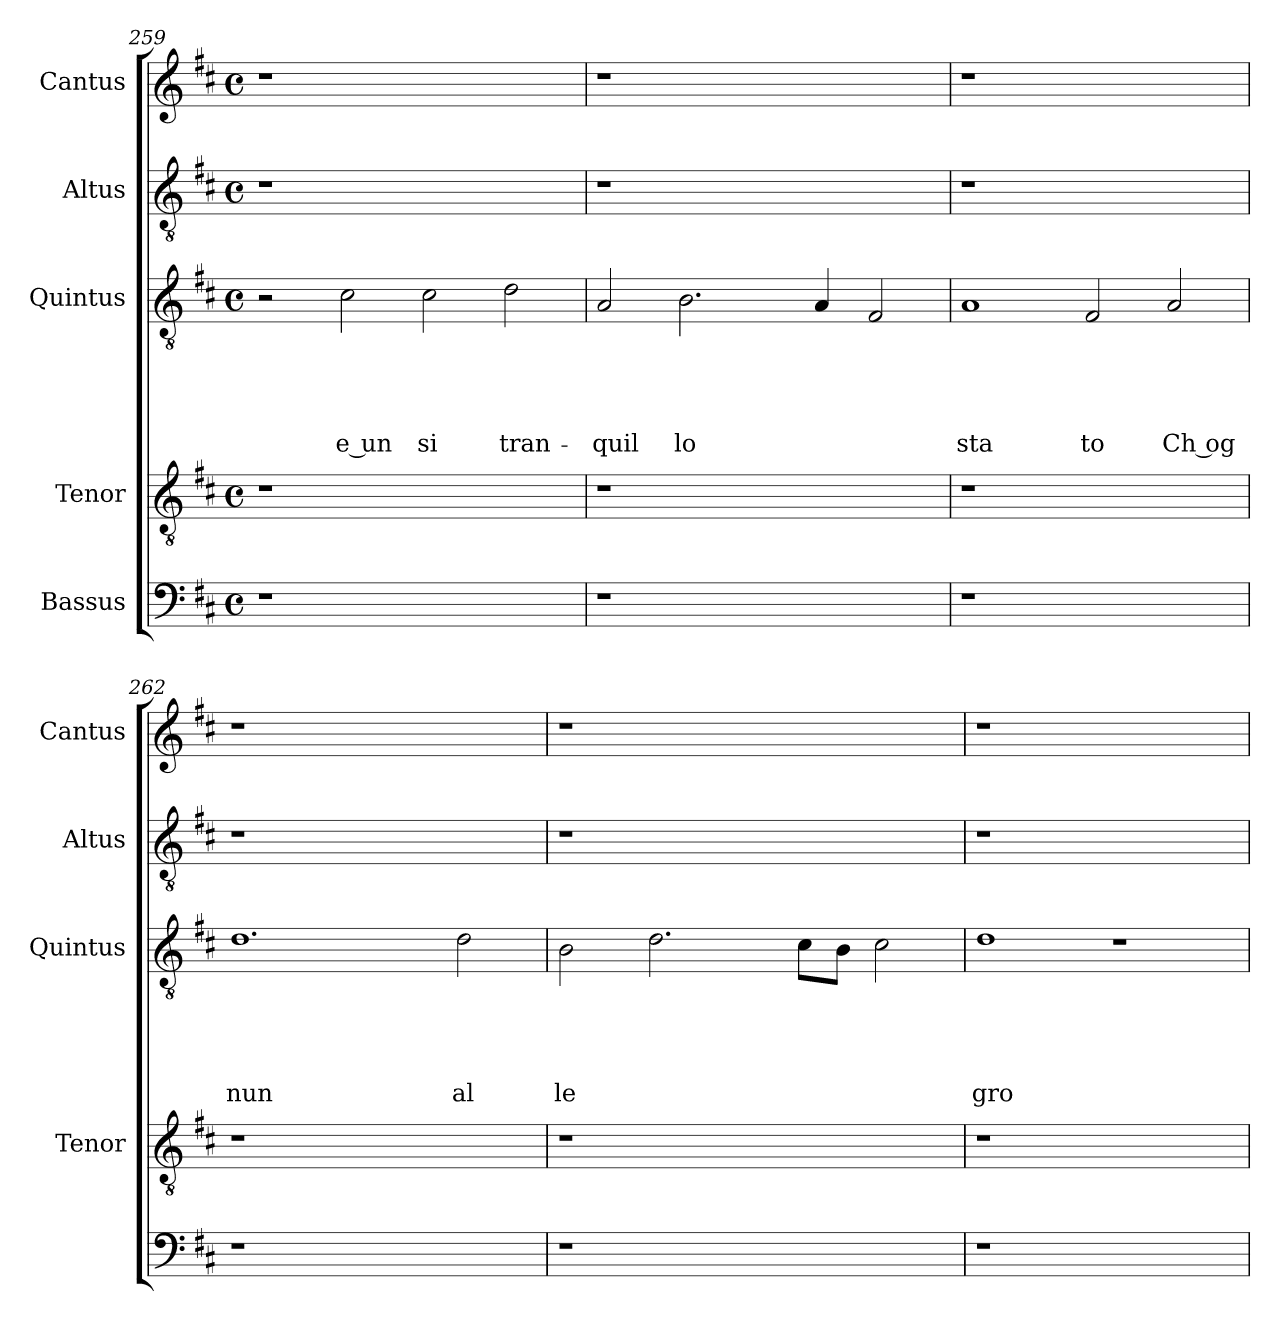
**kern	**kern	**kern	**text	**text	**text	**text	**text	**kern	**kern
*part5	*part4	*part3	*part3	*part3	*part3	*part3	*part3	*part2	*part1
*staff5	*staff4	*staff3	*staff3	*staff3	*staff3	*staff3	*staff3	*staff2	*staff1
*I"Bassus	*I"Tenor	*I"Quintus	*	*	*	*	*	*I"Altus	*I"Cantus
*	*I'Tenor	*I'Quintus	*	*	*	*	*	*I'Altus	*I'Cantus
*clefF4	*clefGv2	*clefGv2	*	*	*	*	*	*clefGv2	*clefG2
*k[f#c#]	*k[f#c#]	*k[f#c#]	*	*	*	*	*	*k[f#c#]	*k[f#c#]
*D:	*D:	*D:	*	*	*	*	*	*D:	*D:
*M4/4	*M4/4	*M4/4	*	*	*	*	*	*M4/4	*M4/4
*met(c)	*met(c)	*met(c)	*	*	*	*	*	*met(c)	*met(c)
=259	=259	=259	=259	=259	=259	=259	=259	=259	=259
1r	1r	2r	.	.	.	.	.	1r	1r
!	!	!	!	!	!	!	!LO:LY:b:rj	!	!
.	.	2c#\	.	.	.	.	e un	.	.
!	!	!	!	!	!	!	!LO:LY:b	!	!
1ryy	1ryy	2c#\	.	.	.	.	si	1ryy	1ryy
!	!	!	!	!	!	!	!LO:LY:b	!	!
.	.	2d\	.	.	.	.	tran-	.	.
!!LO:LB:g=z
=260	=260	=260	=260	=260	=260	=260	=260	=260	=260
!	!	!	!	!	!	!	!LO:LY:b	!	!
1r	1r	2A/	.	.	.	.	-quil	1r	1r
!	!	!	!	!	!	!	!LO:LY:b	!	!
.	.	2.B\	.	.	.	.	lo	.	.
1ryy	1ryy	.	.	.	.	.	.	1ryy	1ryy
.	.	4A/	.	.	.	.	.	.	.
.	.	2F#/	.	.	.	.	.	.	.
=261	=261	=261	=261	=261	=261	=261	=261	=261	=261
!	!	!	!	!	!	!	!LO:LY:b	!	!
1r	1r	1A	.	.	.	.	sta	1r	1r
!	!	!	!	!	!	!	!LO:LY:b	!	!
1ryy	1ryy	2F#/	.	.	.	.	to	1ryy	1ryy
!	!	!	!	!	!	!	!LO:LY:b:rj	!	!
.	.	2A/	.	.	.	.	Ch og	.	.
=262	=262	=262	=262	=262	=262	=262	=262	=262	=262
!	!	!	!	!	!	!	!LO:LY:b	!	!
1r	1r	1.d	.	.	.	.	nun	1r	1r
1ryy	1ryy	.	.	.	.	.	.	1ryy	1ryy
!	!	!	!	!	!	!	!LO:LY:b	!	!
.	.	2d\	.	.	.	.	al	.	.
=263	=263	=263	=263	=263	=263	=263	=263	=263	=263
!	!	!	!	!	!	!	!LO:LY:b	!	!
1r	1r	2B\	.	.	.	.	le	1r	1r
.	.	2.d\	.	.	.	.	.	.	.
1ryy	1ryy	.	.	.	.	.	.	1ryy	1ryy
.	.	8c#\L	.	.	.	.	.	.	.
.	.	8B\J	.	.	.	.	.	.	.
.	.	2c#\	.	.	.	.	.	.	.
=264	=264	=264	=264	=264	=264	=264	=264	=264	=264
!	!	!	!	!	!	!	!LO:LY:b	!	!
1r	1r	1d	.	.	.	.	gro	1r	1r
1ryy	1ryy	1r	.	.	.	.	.	1ryy	1ryy
=	=	=	=	=	=	=	=	=	=
*-	*-	*-	*-	*-	*-	*-	*-	*-	*-
